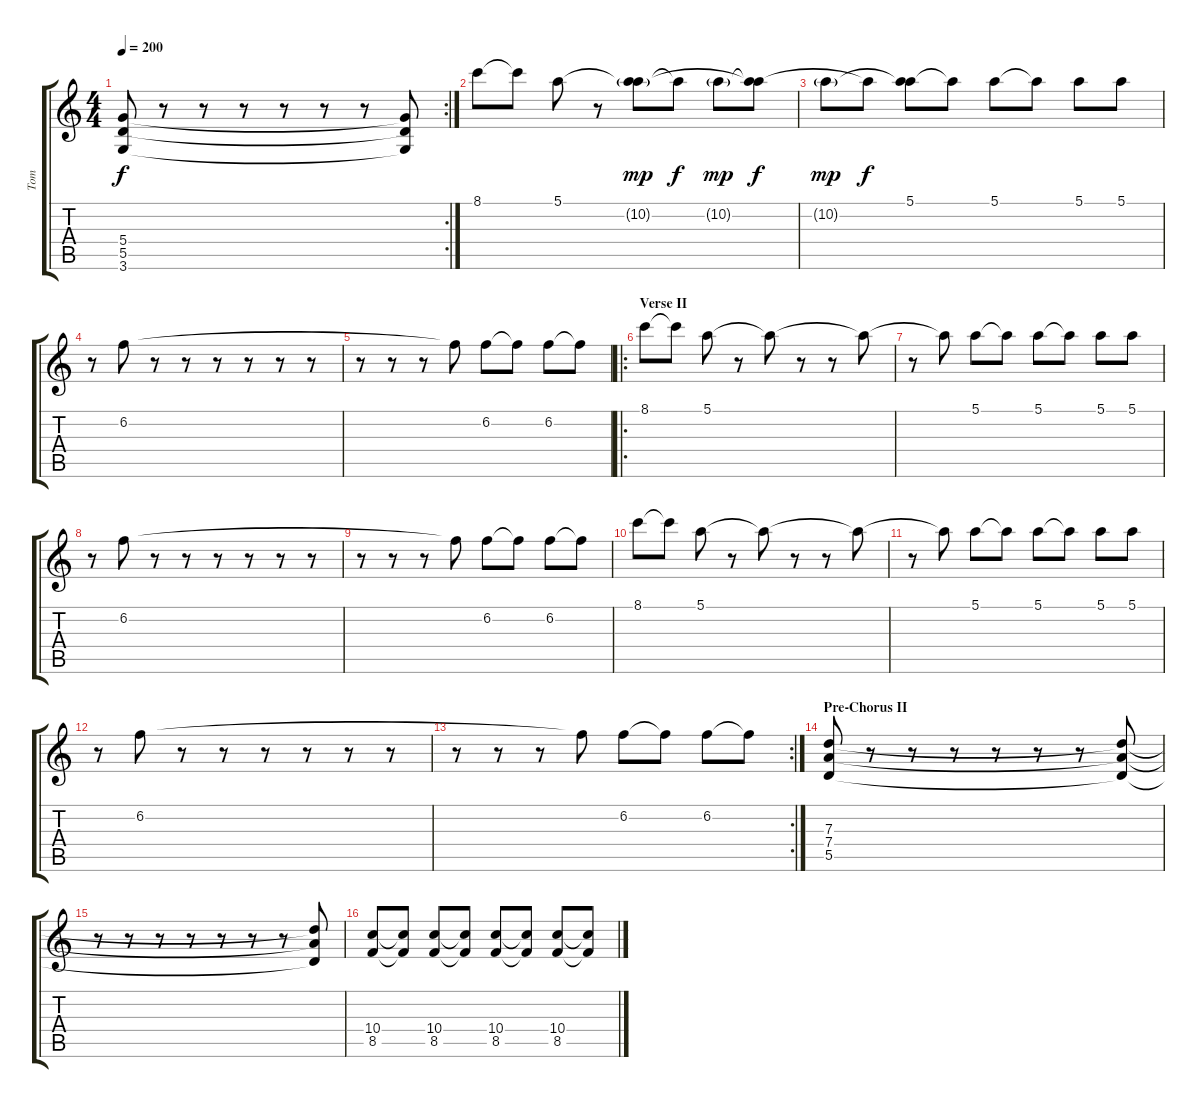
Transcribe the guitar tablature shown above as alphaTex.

\track ("Tom" "Tom") {instrument distortionguitar}
\staff {score tabs}
\tuning (E4 B3 G3 D3 A2 E2) {hide}
\rc 2
\ts (4 4)
\tempo 200
\clef g2
\ks c
(5.4 5.5 3.6).8{dy f} r.8 r.8 r.8 r.8 r.8 r.8 (5.4{t} 5.5{t} 3.6{t}).8 |
8.1.8{volume 14 instrument overdrivenguitar} 8.1{t}.8 5.1.8 r.8 (5.1{t} 10.2{g}).8{dy mp} 10.2{t}.8{dy f} 10.2{g}.8{dy mp} (5.1{t} 10.2{t}).8{dy f} |
10.2{g}.8{dy mp} 5.1{t}.8{dy f} (5.1 10.2{t}).8 5.1{t}.8 5.1.8 5.1{t}.8 5.1.8 5.1.8 |
r.8 6.2.8 r.8 r.8 r.8 r.8 r.8 r.8 |
r.8 r.8 r.8 6.2{t}.8 6.2.8 6.2{t}.8 6.2.8 6.2{t}.8 |
\ro
\section ("" "Verse II")
8.1.8 8.1{t}.8 5.1.8 r.8 5.1{t}.8 r.8 r.8 5.1{t}.8 |
r.8 5.1{t}.8 5.1.8 5.1{t}.8 5.1.8 5.1{t}.8 5.1.8 5.1.8 |
r.8 6.2.8 r.8 r.8 r.8 r.8 r.8 r.8 |
r.8 r.8 r.8 6.2{t}.8 6.2.8 6.2{t}.8 6.2.8 6.2{t}.8 |
8.1.8 8.1{t}.8 5.1.8 r.8 5.1{t}.8 r.8 r.8 5.1{t}.8 |
r.8 5.1{t}.8 5.1.8 5.1{t}.8 5.1.8 5.1{t}.8 5.1.8 5.1.8 |
r.8 6.2.8 r.8 r.8 r.8 r.8 r.8 r.8 |
\rc 2
r.8 r.8 r.8 6.2{t}.8 6.2.8 6.2{t}.8 6.2.8 6.2{t}.8 |
\section ("" "Pre-Chorus II")
(7.3 7.4 5.5).8{volume 13 instrument distortionguitar} r.8 r.8 r.8 r.8 r.8 r.8 (7.3{t} 7.4{t} 5.5{t}).8 |
r.8 r.8 r.8 r.8 r.8 r.8 r.8 (7.3{t} 7.4{t} 5.5{t}).8 |
(10.4 8.5).8 (10.4{t} 8.5{t}).8 (10.4 8.5).8 (10.4{t} 8.5{t}).8 (10.4 8.5).8 (10.4{t} 8.5{t}).8 (10.4 8.5).8 (10.4{t} 8.5{t}).8
